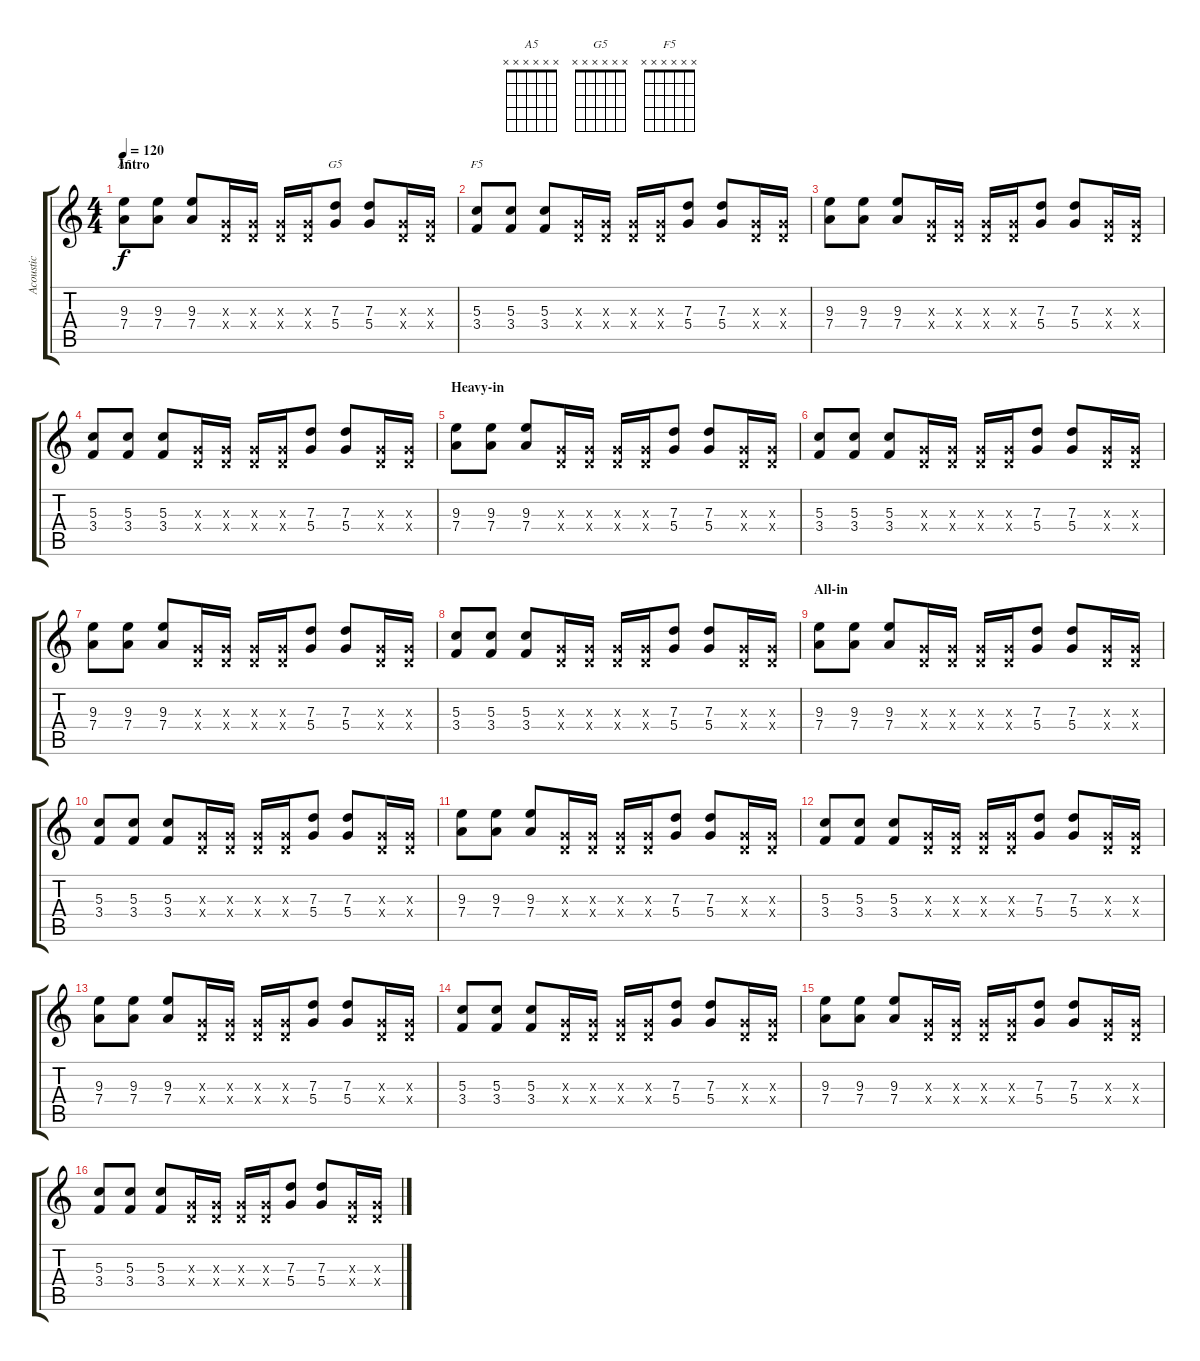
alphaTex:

\track ("Acoustic" "Acoustic") {instrument acousticguitarsteel}
\staff {score tabs}
\tuning (E4 B3 G3 D3 A2 E2) {hide}
\chord ("A5" x x x x x x)
\chord ("G5" x x x x x x)
\chord ("F5" x x x x x x)
\ts (4 4)
\section ("" "Intro")
\tempo 120
\clef g2
\ks c
(9.3 7.4).8{ch "A5" dy f instrument acousticguitarsteel} (9.3 7.4).8 (9.3 7.4).8 (0.3{x} 0.4{x}).16 (0.3{x} 0.4{x}).16 (0.3{x} 0.4{x}).16 (0.3{x} 0.4{x}).16 (7.3 5.4).8{ch "G5"} (7.3 5.4).8 (0.3{x} 0.4{x}).16 (0.3{x} 0.4{x}).16 |
(5.3 3.4).8{ch "F5"} (5.3 3.4).8 (5.3 3.4).8 (0.3{x} 0.4{x}).16 (0.3{x} 0.4{x}).16 (0.3{x} 0.4{x}).16 (0.3{x} 0.4{x}).16 (7.3 5.4).8 (7.3 5.4).8 (0.3{x} 0.4{x}).16 (0.3{x} 0.4{x}).16 |
(9.3 7.4).8 (9.3 7.4).8 (9.3 7.4).8 (0.3{x} 0.4{x}).16 (0.3{x} 0.4{x}).16 (0.3{x} 0.4{x}).16 (0.3{x} 0.4{x}).16 (7.3 5.4).8 (7.3 5.4).8 (0.3{x} 0.4{x}).16 (0.3{x} 0.4{x}).16 |
(5.3 3.4).8 (5.3 3.4).8 (5.3 3.4).8 (0.3{x} 0.4{x}).16 (0.3{x} 0.4{x}).16 (0.3{x} 0.4{x}).16 (0.3{x} 0.4{x}).16 (7.3 5.4).8 (7.3 5.4).8 (0.3{x} 0.4{x}).16 (0.3{x} 0.4{x}).16 |
\section ("" "Heavy-in")
(9.3 7.4).8 (9.3 7.4).8 (9.3 7.4).8 (0.3{x} 0.4{x}).16 (0.3{x} 0.4{x}).16 (0.3{x} 0.4{x}).16 (0.3{x} 0.4{x}).16 (7.3 5.4).8 (7.3 5.4).8 (0.3{x} 0.4{x}).16 (0.3{x} 0.4{x}).16 |
(5.3 3.4).8 (5.3 3.4).8 (5.3 3.4).8 (0.3{x} 0.4{x}).16 (0.3{x} 0.4{x}).16 (0.3{x} 0.4{x}).16 (0.3{x} 0.4{x}).16 (7.3 5.4).8 (7.3 5.4).8 (0.3{x} 0.4{x}).16 (0.3{x} 0.4{x}).16 |
(9.3 7.4).8 (9.3 7.4).8 (9.3 7.4).8 (0.3{x} 0.4{x}).16 (0.3{x} 0.4{x}).16 (0.3{x} 0.4{x}).16 (0.3{x} 0.4{x}).16 (7.3 5.4).8 (7.3 5.4).8 (0.3{x} 0.4{x}).16 (0.3{x} 0.4{x}).16 |
(5.3 3.4).8 (5.3 3.4).8 (5.3 3.4).8 (0.3{x} 0.4{x}).16 (0.3{x} 0.4{x}).16 (0.3{x} 0.4{x}).16 (0.3{x} 0.4{x}).16 (7.3 5.4).8 (7.3 5.4).8 (0.3{x} 0.4{x}).16 (0.3{x} 0.4{x}).16 |
\section ("" "All-in")
(9.3 7.4).8 (9.3 7.4).8 (9.3 7.4).8 (0.3{x} 0.4{x}).16 (0.3{x} 0.4{x}).16 (0.3{x} 0.4{x}).16 (0.3{x} 0.4{x}).16 (7.3 5.4).8 (7.3 5.4).8 (0.3{x} 0.4{x}).16 (0.3{x} 0.4{x}).16 |
(5.3 3.4).8 (5.3 3.4).8 (5.3 3.4).8 (0.3{x} 0.4{x}).16 (0.3{x} 0.4{x}).16 (0.3{x} 0.4{x}).16 (0.3{x} 0.4{x}).16 (7.3 5.4).8 (7.3 5.4).8 (0.3{x} 0.4{x}).16 (0.3{x} 0.4{x}).16 |
(9.3 7.4).8 (9.3 7.4).8 (9.3 7.4).8 (0.3{x} 0.4{x}).16 (0.3{x} 0.4{x}).16 (0.3{x} 0.4{x}).16 (0.3{x} 0.4{x}).16 (7.3 5.4).8 (7.3 5.4).8 (0.3{x} 0.4{x}).16 (0.3{x} 0.4{x}).16 |
(5.3 3.4).8 (5.3 3.4).8 (5.3 3.4).8 (0.3{x} 0.4{x}).16 (0.3{x} 0.4{x}).16 (0.3{x} 0.4{x}).16 (0.3{x} 0.4{x}).16 (7.3 5.4).8 (7.3 5.4).8 (0.3{x} 0.4{x}).16 (0.3{x} 0.4{x}).16 |
(9.3 7.4).8 (9.3 7.4).8 (9.3 7.4).8 (0.3{x} 0.4{x}).16 (0.3{x} 0.4{x}).16 (0.3{x} 0.4{x}).16 (0.3{x} 0.4{x}).16 (7.3 5.4).8 (7.3 5.4).8 (0.3{x} 0.4{x}).16 (0.3{x} 0.4{x}).16 |
(5.3 3.4).8 (5.3 3.4).8 (5.3 3.4).8 (0.3{x} 0.4{x}).16 (0.3{x} 0.4{x}).16 (0.3{x} 0.4{x}).16 (0.3{x} 0.4{x}).16 (7.3 5.4).8 (7.3 5.4).8 (0.3{x} 0.4{x}).16 (0.3{x} 0.4{x}).16 |
(9.3 7.4).8 (9.3 7.4).8 (9.3 7.4).8 (0.3{x} 0.4{x}).16 (0.3{x} 0.4{x}).16 (0.3{x} 0.4{x}).16 (0.3{x} 0.4{x}).16 (7.3 5.4).8 (7.3 5.4).8 (0.3{x} 0.4{x}).16 (0.3{x} 0.4{x}).16 |
(5.3 3.4).8 (5.3 3.4).8 (5.3 3.4).8 (0.3{x} 0.4{x}).16 (0.3{x} 0.4{x}).16 (0.3{x} 0.4{x}).16 (0.3{x} 0.4{x}).16 (7.3 5.4).8 (7.3 5.4).8 (0.3{x} 0.4{x}).16 (0.3{x} 0.4{x}).16
